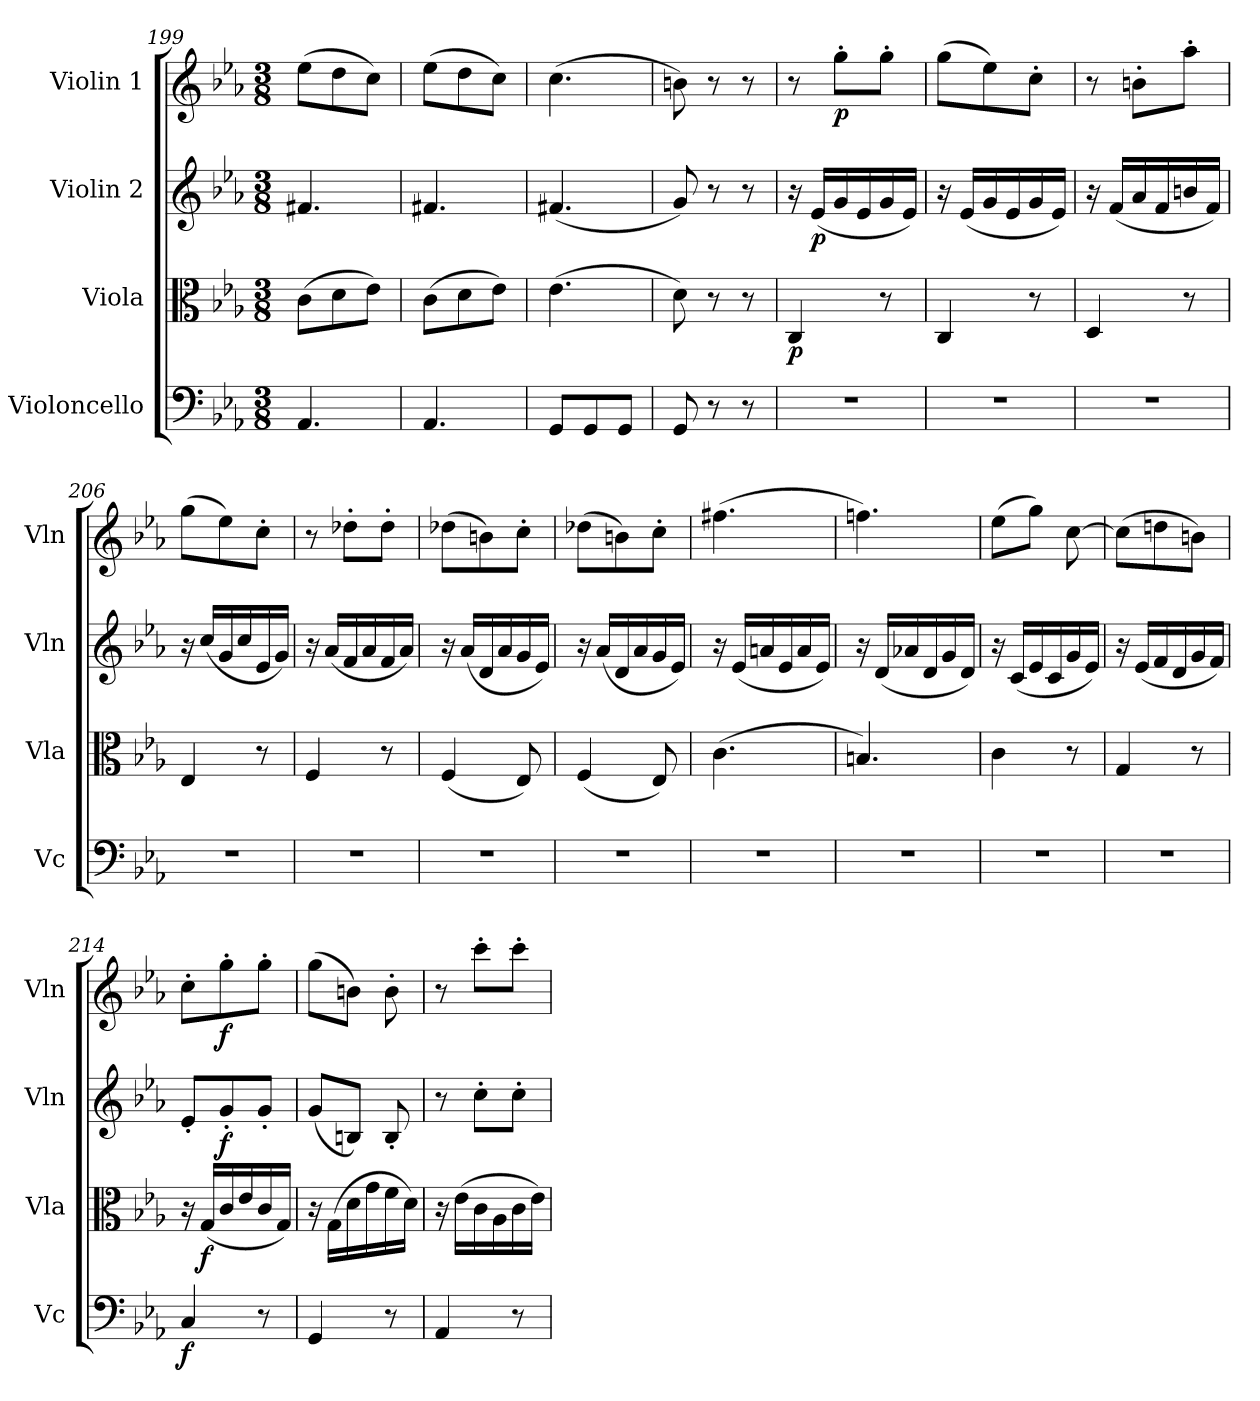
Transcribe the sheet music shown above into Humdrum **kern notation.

**kern	**dynam	**kern	**dynam	**kern	**dynam	**kern	**dynam
*part4	*part4	*part3	*part3	*part2	*part2	*part1	*part1
*staff4	*staff4	*staff3	*staff3	*staff2	*staff2	*staff1	*staff1
*I"Violoncello	*	*I"Viola	*	*I"Violin 2	*	*I"Violin 1	*
*I'Vc	*	*I'Vla	*	*I'Vln	*	*I'Vln	*
!!LO:LB:g=z
*clefF4	*	*clefC3	*	*clefG2	*	*clefG2	*
*k[b-e-a-]	*	*k[b-e-a-]	*	*k[b-e-a-]	*	*k[b-e-a-]	*
*M3/8	*	*M3/8	*	*M3/8	*	*M3/8	*
=199	=199	=199	=199	=199	=199	=199	=199
4.AA-/	.	(>8c\L	.	4.f#X/	.	(>8ee-\L	.
.	.	8d\	.	.	.	8dd\	.
.	.	8e-\J)	.	.	.	8cc\J)	.
=200	=200	=200	=200	=200	=200	=200	=200
4.AA-/	.	(>8c\L	.	4.f#X/	.	(>8ee-\L	.
.	.	8d\	.	.	.	8dd\	.
.	.	8e-\J)	.	.	.	8cc\J)	.
=201	=201	=201	=201	=201	=201	=201	=201
8GG/L	.	(>4.e-\	.	(<4.f#X/	.	(>4.cc\	.
8GG/	.	.	.	.	.	.	.
8GG/J	.	.	.	.	.	.	.
=202	=202	=202	=202	=202	=202	=202	=202
8GG/	.	8d\)	.	8g/)	.	8bn\)	.
8r	.	8r	.	8r	.	8r	.
8r	.	8r	.	8r	.	8r	.
=203	=203	=203	=203	=203	=203	=203	=203
!	!	!	!LO:DY:b	!	!	!	!
4.r	.	4C/	p	16r	.	8r	.
!	!	!	!	!	!LO:DY:b	!	!
.	.	.	.	(<16e-/LL	p	.	.
!	!	!	!	!	!	!	!LO:DY:b
.	.	.	.	16g/	.	8gg'\L	p
.	.	.	.	16e-/	.	.	.
.	.	8r	.	16g/	.	8gg'\J	.
.	.	.	.	16e-/JJ)	.	.	.
=204	=204	=204	=204	=204	=204	=204	=204
4.r	.	4C/	.	16r	.	(>8gg\L	.
.	.	.	.	(<16e-/LL	.	.	.
.	.	.	.	16g/	.	8ee-\)	.
.	.	.	.	16e-/	.	.	.
.	.	8r	.	16g/	.	8cc'\J	.
.	.	.	.	16e-/JJ)	.	.	.
=205	=205	=205	=205	=205	=205	=205	=205
4.r	.	4D/	.	16r	.	8r	.
.	.	.	.	(<16f/LL	.	.	.
.	.	.	.	16a-/	.	8bn'\L	.
.	.	.	.	16f/	.	.	.
.	.	8r	.	16bn/	.	8aa-'\J	.
.	.	.	.	16f/JJ)	.	.	.
=206	=206	=206	=206	=206	=206	=206	=206
4.r	.	4E-/	.	16r	.	(>8gg\L	.
.	.	.	.	(<16cc/LL	.	.	.
.	.	.	.	16g/	.	8ee-\)	.
.	.	.	.	16cc/	.	.	.
.	.	8r	.	16e-/	.	8cc'\J	.
.	.	.	.	16g/JJ)	.	.	.
=207	=207	=207	=207	=207	=207	=207	=207
4.r	.	4F/	.	16r	.	8r	.
.	.	.	.	(<16a-/LL	.	.	.
.	.	.	.	16f/	.	8dd-X'\L	.
.	.	.	.	16a-/	.	.	.
.	.	8r	.	16f/	.	8dd-'\J	.
.	.	.	.	16a-/JJ)	.	.	.
=208	=208	=208	=208	=208	=208	=208	=208
4.r	.	(<4F/	.	16r	.	(>8dd-X\L	.
.	.	.	.	(<16a-/LL	.	.	.
.	.	.	.	16d/	.	8bn\)	.
.	.	.	.	16a-/	.	.	.
.	.	8E-/)	.	16g/	.	8cc'\J	.
.	.	.	.	16e-/JJ)	.	.	.
!!LO:PB:g=z
=209	=209	=209	=209	=209	=209	=209	=209
4.r	.	(<4F/	.	16r	.	(>8dd-X\L	.
.	.	.	.	(<16a-/LL	.	.	.
.	.	.	.	16d/	.	8bn\)	.
.	.	.	.	16a-/	.	.	.
.	.	8E-/)	.	16g/	.	8cc'\J	.
.	.	.	.	16e-/JJ)	.	.	.
=210	=210	=210	=210	=210	=210	=210	=210
4.r	.	(>4.c\	.	16r	.	(>4.ff#X\	.
.	.	.	.	(<16e-/LL	.	.	.
.	.	.	.	16an/	.	.	.
.	.	.	.	16e-/	.	.	.
.	.	.	.	16a/	.	.	.
.	.	.	.	16e-/JJ)	.	.	.
=211	=211	=211	=211	=211	=211	=211	=211
4.r	.	4.Bn/)	.	16r	.	4.ffn\)	.
.	.	.	.	(<16d/LL	.	.	.
.	.	.	.	16a-X/	.	.	.
.	.	.	.	16d/	.	.	.
.	.	.	.	16g/	.	.	.
.	.	.	.	16d/JJ)	.	.	.
=212	=212	=212	=212	=212	=212	=212	=212
4.r	.	4c\	.	16r	.	(>8ee-\L	.
.	.	.	.	(<16c/LL	.	.	.
.	.	.	.	16e-/	.	8gg\J)	.
.	.	.	.	16c/	.	.	.
.	.	8r	.	16g/	.	[8cc\	.
.	.	.	.	16e-/JJ)	.	.	.
=213	=213	=213	=213	=213	=213	=213	=213
4.r	.	4G/	.	16r	.	(>8cc\L]	.
.	.	.	.	(<16e-/LL	.	.	.
.	.	.	.	16f/	.	8ddn\	.
.	.	.	.	16d/	.	.	.
.	.	8r	.	16g/	.	8bn\J)	.
.	.	.	.	16f/JJ)	.	.	.
=214	=214	=214	=214	=214	=214	=214	=214
!	!LO:DY:b	!	!	!	!	!	!
4C/	f	16r	.	8e-'/L	.	8cc'\L	.
!	!	!	!LO:DY:b	!	!	!	!
.	.	(<16G/LL	f	.	.	.	.
!	!	!	!	!	!LO:DY:b	!	!LO:DY:b
.	.	16c/	.	8g'/	f	8gg'\	f
.	.	16e-/	.	.	.	.	.
8r	.	16c/	.	8g'/J	.	8gg'\J	.
.	.	16G/JJ)	.	.	.	.	.
=215	=215	=215	=215	=215	=215	=215	=215
4GG/	.	16r	.	(<8g/L	.	(>8gg\L	.
.	.	(>16G\LL	.	.	.	.	.
.	.	16d\	.	8Bn/J)	.	8bn\J)	.
.	.	16g\	.	.	.	.	.
8r	.	16f\	.	8B'/	.	8b'\	.
.	.	16d\JJ)	.	.	.	.	.
=216	=216	=216	=216	=216	=216	=216	=216
4AA-/	.	16r	.	8r	.	8r	.
.	.	(>16e-\LL	.	.	.	.	.
.	.	16c\	.	8cc'\L	.	8ccc'\L	.
.	.	16A-\	.	.	.	.	.
8r	.	16c\	.	8cc'\J	.	8ccc'\J	.
.	.	16e-\JJ)	.	.	.	.	.
=	=	=	=	=	=	=	=
*-	*-	*-	*-	*-	*-	*-	*-
